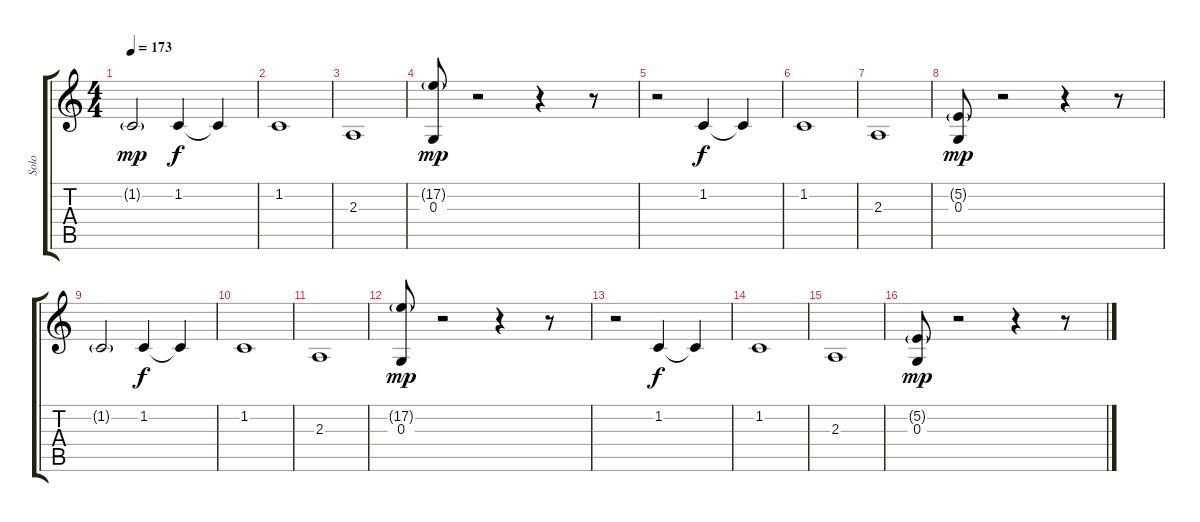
\track ("Solo" "Solo") {instrument drawbarorgan}
\staff {score tabs}
\tuning (E4 B3 G3 D3 A2 E2) {hide}
\ts (4 4)
\tempo 173
\clef g2
\ks c
1.2{g}.2{dy mp} 1.2.4{dy f} 1.2{t}.4 |
1.2.1 |
2.3.1 |
(17.2{g} 0.3).8{dy mp} r.2 r.4 r.8 |
r.2 1.2.4{dy f} 1.2{t}.4 |
1.2.1 |
2.3.1 |
(5.2{g} 0.3).8{dy mp} r.2 r.4 r.8 |
1.2{g}.2 1.2.4{dy f} 1.2{t}.4 |
1.2.1 |
2.3.1 |
(17.2{g} 0.3).8{dy mp} r.2 r.4 r.8 |
r.2 1.2.4{dy f} 1.2{t}.4 |
1.2.1 |
2.3.1 |
(5.2{g} 0.3).8{dy mp} r.2 r.4 r.8
